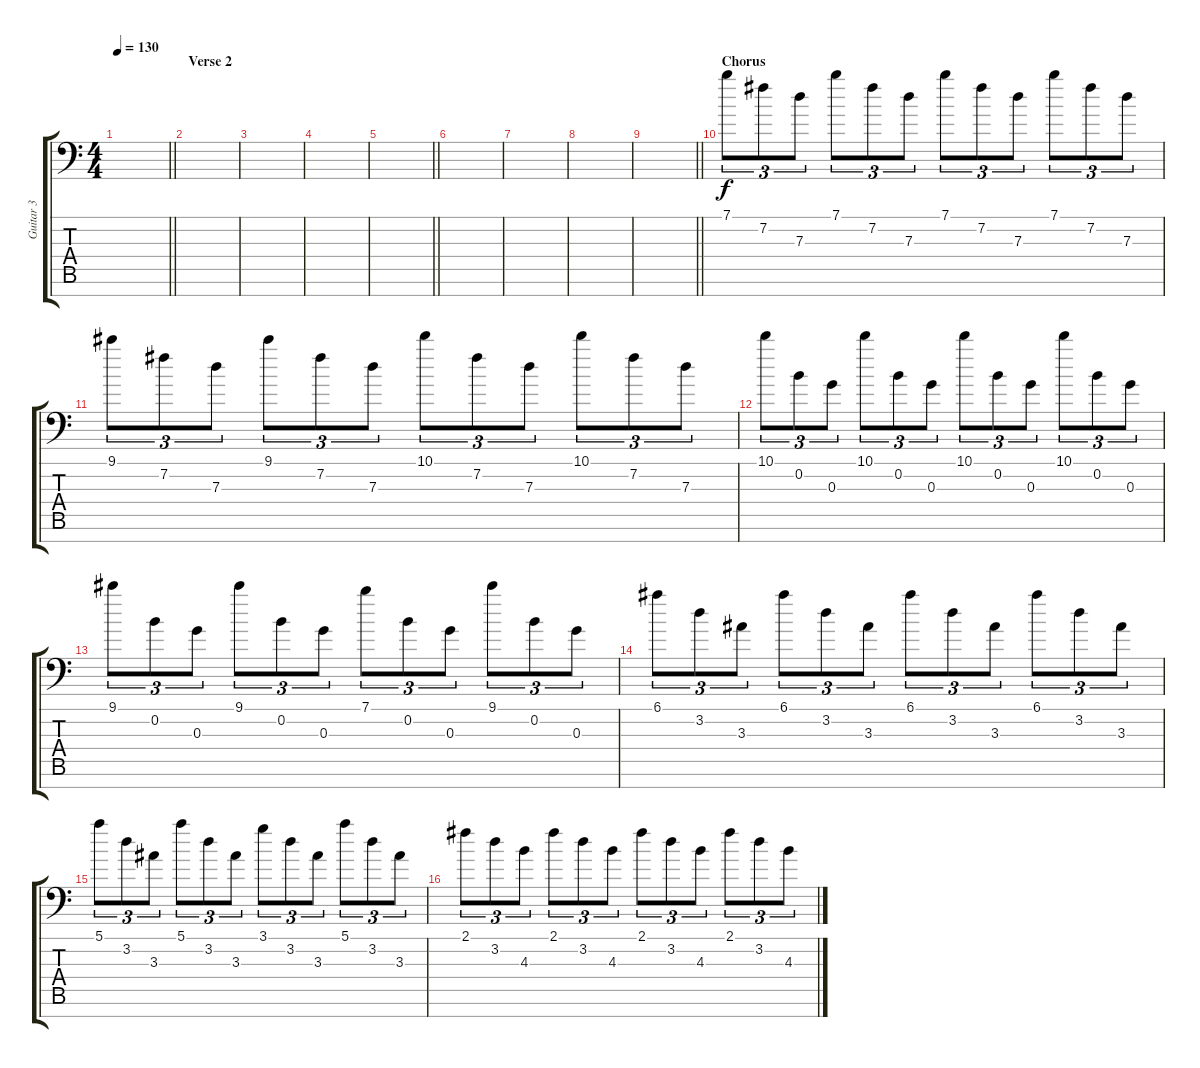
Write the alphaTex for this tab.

\track ("Guitar 3" "Guitar 3") {instrument overdrivenguitar}
\staff {score tabs}
\tuning (E4 B3 G3 D3 A2 E2 A1) {hide}
\ts (4 4)
\tempo 130
\clef f4
\barLineRight lightlight
\ks c
|
\section ("" "Verse 2")
|
|
|
\barLineRight lightlight
|
|
|
|
\barLineRight lightlight
|
\section ("" "Chorus")
7.1.8{tu (3 2)} 7.2.8{tu (3 2)} 7.3.8{tu (3 2)} 7.1.8{tu (3 2)} 7.2.8{tu (3 2)} 7.3.8{tu (3 2)} 7.1.8{tu (3 2)} 7.2.8{tu (3 2)} 7.3.8{tu (3 2)} 7.1.8{tu (3 2)} 7.2.8{tu (3 2)} 7.3.8{tu (3 2)} |
9.1.8{tu (3 2)} 7.2.8{tu (3 2)} 7.3.8{tu (3 2)} 9.1.8{tu (3 2)} 7.2.8{tu (3 2)} 7.3.8{tu (3 2)} 10.1.8{tu (3 2)} 7.2.8{tu (3 2)} 7.3.8{tu (3 2)} 10.1.8{tu (3 2)} 7.2.8{tu (3 2)} 7.3.8{tu (3 2)} |
10.1.8{tu (3 2)} 0.2.8{tu (3 2)} 0.3.8{tu (3 2)} 10.1.8{tu (3 2)} 0.2.8{tu (3 2)} 0.3.8{tu (3 2)} 10.1.8{tu (3 2)} 0.2.8{tu (3 2)} 0.3.8{tu (3 2)} 10.1.8{tu (3 2)} 0.2.8{tu (3 2)} 0.3.8{tu (3 2)} |
9.1.8{tu (3 2)} 0.2.8{tu (3 2)} 0.3.8{tu (3 2)} 9.1.8{tu (3 2)} 0.2.8{tu (3 2)} 0.3.8{tu (3 2)} 7.1.8{tu (3 2)} 0.2.8{tu (3 2)} 0.3.8{tu (3 2)} 9.1.8{tu (3 2)} 0.2.8{tu (3 2)} 0.3.8{tu (3 2)} |
6.1.8{tu (3 2)} 3.2.8{tu (3 2)} 3.3.8{tu (3 2)} 6.1.8{tu (3 2)} 3.2.8{tu (3 2)} 3.3.8{tu (3 2)} 6.1.8{tu (3 2)} 3.2.8{tu (3 2)} 3.3.8{tu (3 2)} 6.1.8{tu (3 2)} 3.2.8{tu (3 2)} 3.3.8{tu (3 2)} |
5.1.8{tu (3 2)} 3.2.8{tu (3 2)} 3.3.8{tu (3 2)} 5.1.8{tu (3 2)} 3.2.8{tu (3 2)} 3.3.8{tu (3 2)} 3.1.8{tu (3 2)} 3.2.8{tu (3 2)} 3.3.8{tu (3 2)} 5.1.8{tu (3 2)} 3.2.8{tu (3 2)} 3.3.8{tu (3 2)} |
2.1.8{tu (3 2)} 3.2.8{tu (3 2)} 4.3.8{tu (3 2)} 2.1.8{tu (3 2)} 3.2.8{tu (3 2)} 4.3.8{tu (3 2)} 2.1.8{tu (3 2)} 3.2.8{tu (3 2)} 4.3.8{tu (3 2)} 2.1.8{tu (3 2)} 3.2.8{tu (3 2)} 4.3.8{tu (3 2)}
